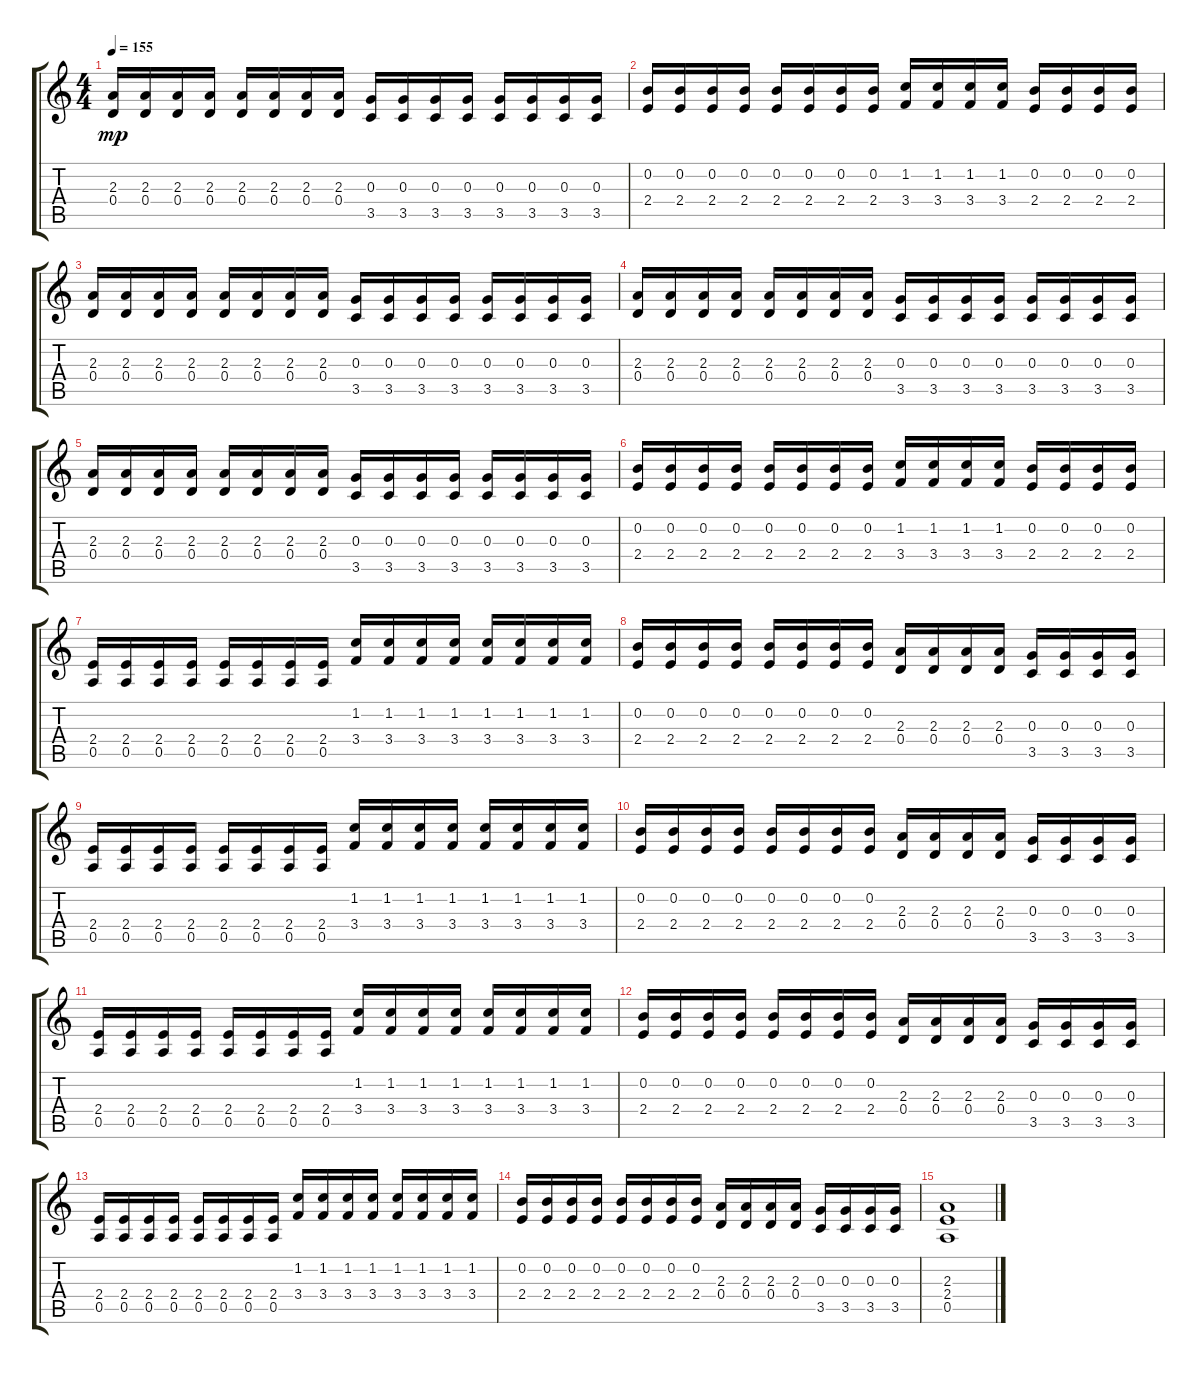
\track "" {instrument overdrivenguitar}
\staff {score tabs}
\tuning (E4 B3 G3 D3 A2 E2) {hide}
\ts (4 4)
\tempo 155
\clef g2
\ks c
(2.3 0.4).16{dy mp} (2.3 0.4).16 (2.3 0.4).16 (2.3 0.4).16 (2.3 0.4).16 (2.3 0.4).16 (2.3 0.4).16 (2.3 0.4).16 (0.3 3.5).16 (0.3 3.5).16 (0.3 3.5).16 (0.3 3.5).16 (0.3 3.5).16 (0.3 3.5).16 (0.3 3.5).16 (0.3 3.5).16 |
(0.2 2.4).16 (0.2 2.4).16 (0.2 2.4).16 (0.2 2.4).16 (0.2 2.4).16 (0.2 2.4).16 (0.2 2.4).16 (0.2 2.4).16 (1.2 3.4).16 (1.2 3.4).16 (1.2 3.4).16 (1.2 3.4).16 (0.2 2.4).16 (0.2 2.4).16 (0.2 2.4).16 (0.2 2.4).16 |
(2.3 0.4).16 (2.3 0.4).16 (2.3 0.4).16 (2.3 0.4).16 (2.3 0.4).16 (2.3 0.4).16 (2.3 0.4).16 (2.3 0.4).16 (0.3 3.5).16 (0.3 3.5).16 (0.3 3.5).16 (0.3 3.5).16 (0.3 3.5).16 (0.3 3.5).16 (0.3 3.5).16 (0.3 3.5).16 |
(2.3 0.4).16 (2.3 0.4).16 (2.3 0.4).16 (2.3 0.4).16 (2.3 0.4).16 (2.3 0.4).16 (2.3 0.4).16 (2.3 0.4).16 (0.3 3.5).16 (0.3 3.5).16 (0.3 3.5).16 (0.3 3.5).16 (0.3 3.5).16 (0.3 3.5).16 (0.3 3.5).16 (0.3 3.5).16 |
(2.3 0.4).16 (2.3 0.4).16 (2.3 0.4).16 (2.3 0.4).16 (2.3 0.4).16 (2.3 0.4).16 (2.3 0.4).16 (2.3 0.4).16 (0.3 3.5).16 (0.3 3.5).16 (0.3 3.5).16 (0.3 3.5).16 (0.3 3.5).16 (0.3 3.5).16 (0.3 3.5).16 (0.3 3.5).16 |
(0.2 2.4).16 (0.2 2.4).16 (0.2 2.4).16 (0.2 2.4).16 (0.2 2.4).16 (0.2 2.4).16 (0.2 2.4).16 (0.2 2.4).16 (1.2 3.4).16 (1.2 3.4).16 (1.2 3.4).16 (1.2 3.4).16 (0.2 2.4).16 (0.2 2.4).16 (0.2 2.4).16 (0.2 2.4).16 |
(2.4 0.5).16 (2.4 0.5).16 (2.4 0.5).16 (2.4 0.5).16 (2.4 0.5).16 (2.4 0.5).16 (2.4 0.5).16 (2.4 0.5).16 (1.2 3.4).16 (1.2 3.4).16 (1.2 3.4).16 (1.2 3.4).16 (1.2 3.4).16 (1.2 3.4).16 (1.2 3.4).16 (1.2 3.4).16 |
(0.2 2.4).16 (0.2 2.4).16 (0.2 2.4).16 (0.2 2.4).16 (0.2 2.4).16 (0.2 2.4).16 (0.2 2.4).16 (0.2 2.4).16 (2.3 0.4).16 (2.3 0.4).16 (2.3 0.4).16 (2.3 0.4).16 (0.3 3.5).16 (0.3 3.5).16 (0.3 3.5).16 (0.3 3.5).16 |
(2.4 0.5).16 (2.4 0.5).16 (2.4 0.5).16 (2.4 0.5).16 (2.4 0.5).16 (2.4 0.5).16 (2.4 0.5).16 (2.4 0.5).16 (1.2 3.4).16 (1.2 3.4).16 (1.2 3.4).16 (1.2 3.4).16 (1.2 3.4).16 (1.2 3.4).16 (1.2 3.4).16 (1.2 3.4).16 |
(0.2 2.4).16 (0.2 2.4).16 (0.2 2.4).16 (0.2 2.4).16 (0.2 2.4).16 (0.2 2.4).16 (0.2 2.4).16 (0.2 2.4).16 (2.3 0.4).16 (2.3 0.4).16 (2.3 0.4).16 (2.3 0.4).16 (0.3 3.5).16 (0.3 3.5).16 (0.3 3.5).16 (0.3 3.5).16 |
(2.4 0.5).16 (2.4 0.5).16 (2.4 0.5).16 (2.4 0.5).16 (2.4 0.5).16 (2.4 0.5).16 (2.4 0.5).16 (2.4 0.5).16 (1.2 3.4).16 (1.2 3.4).16 (1.2 3.4).16 (1.2 3.4).16 (1.2 3.4).16 (1.2 3.4).16 (1.2 3.4).16 (1.2 3.4).16 |
(0.2 2.4).16 (0.2 2.4).16 (0.2 2.4).16 (0.2 2.4).16 (0.2 2.4).16 (0.2 2.4).16 (0.2 2.4).16 (0.2 2.4).16 (2.3 0.4).16 (2.3 0.4).16 (2.3 0.4).16 (2.3 0.4).16 (0.3 3.5).16 (0.3 3.5).16 (0.3 3.5).16 (0.3 3.5).16 |
(2.4 0.5).16 (2.4 0.5).16 (2.4 0.5).16 (2.4 0.5).16 (2.4 0.5).16 (2.4 0.5).16 (2.4 0.5).16 (2.4 0.5).16 (1.2 3.4).16 (1.2 3.4).16 (1.2 3.4).16 (1.2 3.4).16 (1.2 3.4).16 (1.2 3.4).16 (1.2 3.4).16 (1.2 3.4).16 |
(0.2 2.4).16 (0.2 2.4).16 (0.2 2.4).16 (0.2 2.4).16 (0.2 2.4).16 (0.2 2.4).16 (0.2 2.4).16 (0.2 2.4).16 (2.3 0.4).16 (2.3 0.4).16 (2.3 0.4).16 (2.3 0.4).16 (0.3 3.5).16 (0.3 3.5).16 (0.3 3.5).16 (0.3 3.5).16 |
(2.3 2.4 0.5).1
